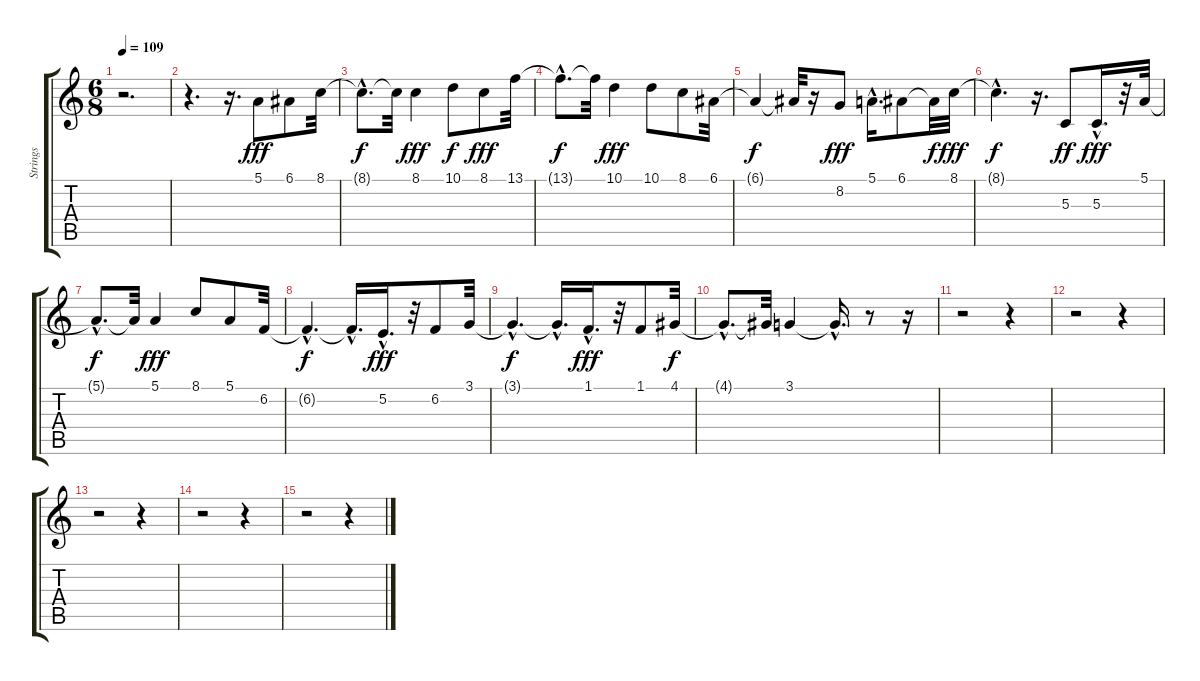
\track ("Strings" "Strings") {instrument stringensemble2}
\staff {score tabs}
\tuning (E4 B3 G3 D3 A2 E2) {hide}
\ts (6 8)
\tempo 109
\clef g2
\ks c
r.2{d dy f} |
r.4{d} r.16{d} 5.1.8{dy fff} 6.1.8 8.1.32 |
8.1{hac t}.8{d dy f} 8.1{t}.32 8.1.4{dy fff} 10.1.8{dy f} 8.1.8{dy fff} 13.1.32 |
13.1{hac t}.8{d dy f} 13.1{t}.32 10.1.4{dy fff} 10.1.8 8.1.8 6.1.32 |
6.1{t}.4{dy f} 6.1{t}.32 r.16 8.2.8{dy fff} 5.1{hac}.16{d} 6.1.8 6.1{t}.32{dy f} 8.1.32{dy fff} |
8.1{hac t}.4{d dy f} r.16{d} 5.3.8{dy ff} 5.3{hac}.16{d dy fff} r.32 5.1.32 |
5.1{hac t}.8{d dy f} 5.1{t}.32 5.1.4{dy fff} 8.1.8 5.1.8 6.2.32 |
6.2{hac t}.4{d dy f} 6.2{hac t}.16{d} 5.2{hac}.16{d dy fff} r.32 6.2.8 3.1.32 |
3.1{hac t}.4{d dy f} 3.1{hac t}.16{d} 1.1{hac}.16{d dy fff} r.32 1.1.8 4.1.32{dy f} |
4.1{hac t}.8{d} 4.1{t}.32 3.1.4 3.1{hac t}.16{d} r.8 r.16 |
r.2 r.4 |
r.2 r.4 |
r.2 r.4 |
r.2 r.4 |
r.2 r.4
